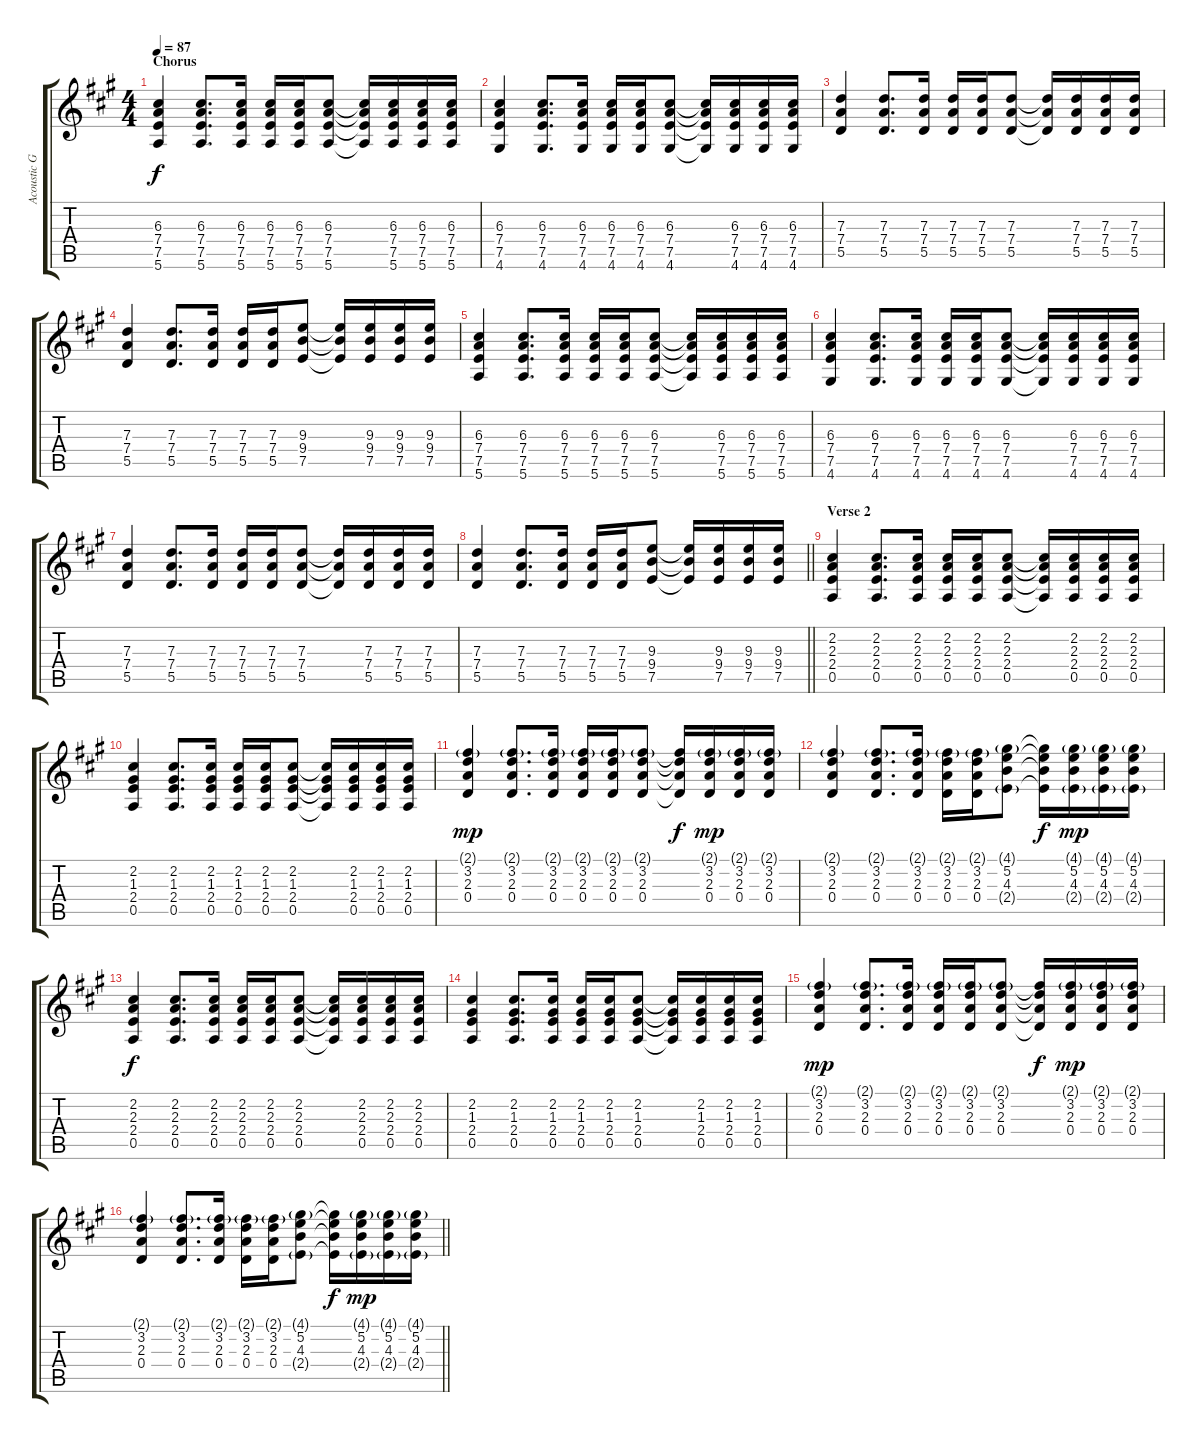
\track ("Acoustic Guitar" "Acoustic G") {instrument electricguitarmuted}
\staff {score tabs}
\tuning (E4 B3 G3 D3 A2 E2) {hide}
\ts (4 4)
\section ("" "Chorus")
\tempo 87
\clef g2
\ks a
(6.3 7.4 7.5 5.6).4{dy f} (6.3 7.4 7.5 5.6).8{d} (6.3 7.4 7.5 5.6).16 (6.3 7.4 7.5 5.6).16 (6.3 7.4 7.5 5.6).16 (6.3 7.4 7.5 5.6).8 (6.3{t} 7.4{t} 7.5{t} 5.6{t}).16 (6.3 7.4 7.5 5.6).16 (6.3 7.4 7.5 5.6).16 (6.3 7.4 7.5 5.6).16 |
(6.3 7.4 7.5 4.6).4 (6.3 7.4 7.5 4.6).8{d} (6.3 7.4 7.5 4.6).16 (6.3 7.4 7.5 4.6).16 (6.3 7.4 7.5 4.6).16 (6.3 7.4 7.5 4.6).8 (6.3{t} 7.4{t} 7.5{t} 4.6{t}).16 (6.3 7.4 7.5 4.6).16 (6.3 7.4 7.5 4.6).16 (6.3 7.4 7.5 4.6).16 |
(7.3 7.4 5.5).4 (7.3 7.4 5.5).8{d} (7.3 7.4 5.5).16 (7.3 7.4 5.5).16 (7.3 7.4 5.5).16 (7.3 7.4 5.5).8 (7.3{t} 7.4{t} 5.5{t}).16 (7.3 7.4 5.5).16 (7.3 7.4 5.5).16 (7.3 7.4 5.5).16 |
(7.3 7.4 5.5).4 (7.3 7.4 5.5).8{d} (7.3 7.4 5.5).16 (7.3 7.4 5.5).16 (7.3 7.4 5.5).16 (9.3 9.4 7.5).8 (9.3{t} 9.4{t} 7.5{t}).16 (9.3 9.4 7.5).16 (9.3 9.4 7.5).16 (9.3 9.4 7.5).16 |
(6.3 7.4 7.5 5.6).4 (6.3 7.4 7.5 5.6).8{d} (6.3 7.4 7.5 5.6).16 (6.3 7.4 7.5 5.6).16 (6.3 7.4 7.5 5.6).16 (6.3 7.4 7.5 5.6).8 (6.3{t} 7.4{t} 7.5{t} 5.6{t}).16 (6.3 7.4 7.5 5.6).16 (6.3 7.4 7.5 5.6).16 (6.3 7.4 7.5 5.6).16 |
(6.3 7.4 7.5 4.6).4 (6.3 7.4 7.5 4.6).8{d} (6.3 7.4 7.5 4.6).16 (6.3 7.4 7.5 4.6).16 (6.3 7.4 7.5 4.6).16 (6.3 7.4 7.5 4.6).8 (6.3{t} 7.4{t} 7.5{t} 4.6{t}).16 (6.3 7.4 7.5 4.6).16 (6.3 7.4 7.5 4.6).16 (6.3 7.4 7.5 4.6).16 |
(7.3 7.4 5.5).4 (7.3 7.4 5.5).8{d} (7.3 7.4 5.5).16 (7.3 7.4 5.5).16 (7.3 7.4 5.5).16 (7.3 7.4 5.5).8 (7.3{t} 7.4{t} 5.5{t}).16 (7.3 7.4 5.5).16 (7.3 7.4 5.5).16 (7.3 7.4 5.5).16 |
\barLineRight lightlight
(7.3 7.4 5.5).4 (7.3 7.4 5.5).8{d} (7.3 7.4 5.5).16 (7.3 7.4 5.5).16 (7.3 7.4 5.5).16 (9.3 9.4 7.5).8 (9.3{t} 9.4{t} 7.5{t}).16 (9.3 9.4 7.5).16 (9.3 9.4 7.5).16 (9.3 9.4 7.5).16 |
\section ("" "Verse 2")
(2.2 2.3 2.4 0.5).4{instrument acousticguitarsteel} (2.2 2.3 2.4 0.5).8{d} (2.2 2.3 2.4 0.5).16 (2.2 2.3 2.4 0.5).16 (2.2 2.3 2.4 0.5).16 (2.2 2.3 2.4 0.5).8 (2.2{t} 2.3{t} 2.4{t} 0.5{t}).16 (2.2 2.3 2.4 0.5).16 (2.2 2.3 2.4 0.5).16 (2.2 2.3 2.4 0.5).16 |
(2.2 1.3 2.4 0.5).4 (2.2 1.3 2.4 0.5).8{d} (2.2 1.3 2.4 0.5).16 (2.2 1.3 2.4 0.5).16 (2.2 1.3 2.4 0.5).16 (2.2 1.3 2.4 0.5).8 (2.2{t} 1.3{t} 2.4{t} 0.5{t}).16 (2.2 1.3 2.4 0.5).16 (2.2 1.3 2.4 0.5).16 (2.2 1.3 2.4 0.5).16 |
(2.1{g} 3.2 2.3 0.4).4{dy mp} (2.1{g} 3.2 2.3 0.4).8{d} (2.1{g} 3.2 2.3 0.4).16 (2.1{g} 3.2 2.3 0.4).16 (2.1{g} 3.2 2.3 0.4).16 (2.1{g} 3.2 2.3 0.4).8 (2.1{t} 3.2{t} 2.3{t} 0.4{t}).16{dy f} (2.1{g} 3.2 2.3 0.4).16{dy mp} (2.1{g} 3.2 2.3 0.4).16 (2.1{g} 3.2 2.3 0.4).16 |
(2.1{g} 3.2 2.3 0.4).4 (2.1{g} 3.2 2.3 0.4).8{d} (2.1{g} 3.2 2.3 0.4).16 (2.1{g} 3.2 2.3 0.4).16 (2.1{g} 3.2 2.3 0.4).16 (4.1{g} 5.2 4.3 2.4{g}).8 (4.1{t} 5.2{t} 4.3{t} 2.4{t}).16{dy f} (4.1{g} 5.2 4.3 2.4{g}).16{dy mp} (4.1{g} 5.2 4.3 2.4{g}).16 (4.1{g} 5.2 4.3 2.4{g}).16 |
(2.2 2.3 2.4 0.5).4{dy f} (2.2 2.3 2.4 0.5).8{d} (2.2 2.3 2.4 0.5).16 (2.2 2.3 2.4 0.5).16 (2.2 2.3 2.4 0.5).16 (2.2 2.3 2.4 0.5).8 (2.2{t} 2.3{t} 2.4{t} 0.5{t}).16 (2.2 2.3 2.4 0.5).16 (2.2 2.3 2.4 0.5).16 (2.2 2.3 2.4 0.5).16 |
(2.2 1.3 2.4 0.5).4 (2.2 1.3 2.4 0.5).8{d} (2.2 1.3 2.4 0.5).16 (2.2 1.3 2.4 0.5).16 (2.2 1.3 2.4 0.5).16 (2.2 1.3 2.4 0.5).8 (2.2{t} 1.3{t} 2.4{t} 0.5{t}).16 (2.2 1.3 2.4 0.5).16 (2.2 1.3 2.4 0.5).16 (2.2 1.3 2.4 0.5).16 |
(2.1{g} 3.2 2.3 0.4).4{dy mp} (2.1{g} 3.2 2.3 0.4).8{d} (2.1{g} 3.2 2.3 0.4).16 (2.1{g} 3.2 2.3 0.4).16 (2.1{g} 3.2 2.3 0.4).16 (2.1{g} 3.2 2.3 0.4).8 (2.1{t} 3.2{t} 2.3{t} 0.4{t}).16{dy f} (2.1{g} 3.2 2.3 0.4).16{dy mp} (2.1{g} 3.2 2.3 0.4).16 (2.1{g} 3.2 2.3 0.4).16 |
\barLineRight lightlight
(2.1{g} 3.2 2.3 0.4).4 (2.1{g} 3.2 2.3 0.4).8{d} (2.1{g} 3.2 2.3 0.4).16 (2.1{g} 3.2 2.3 0.4).16 (2.1{g} 3.2 2.3 0.4).16 (4.1{g} 5.2 4.3 2.4{g}).8 (4.1{t} 5.2{t} 4.3{t} 2.4{t}).16{dy f} (4.1{g} 5.2 4.3 2.4{g}).16{dy mp} (4.1{g} 5.2 4.3 2.4{g}).16 (4.1{g} 5.2 4.3 2.4{g}).16
